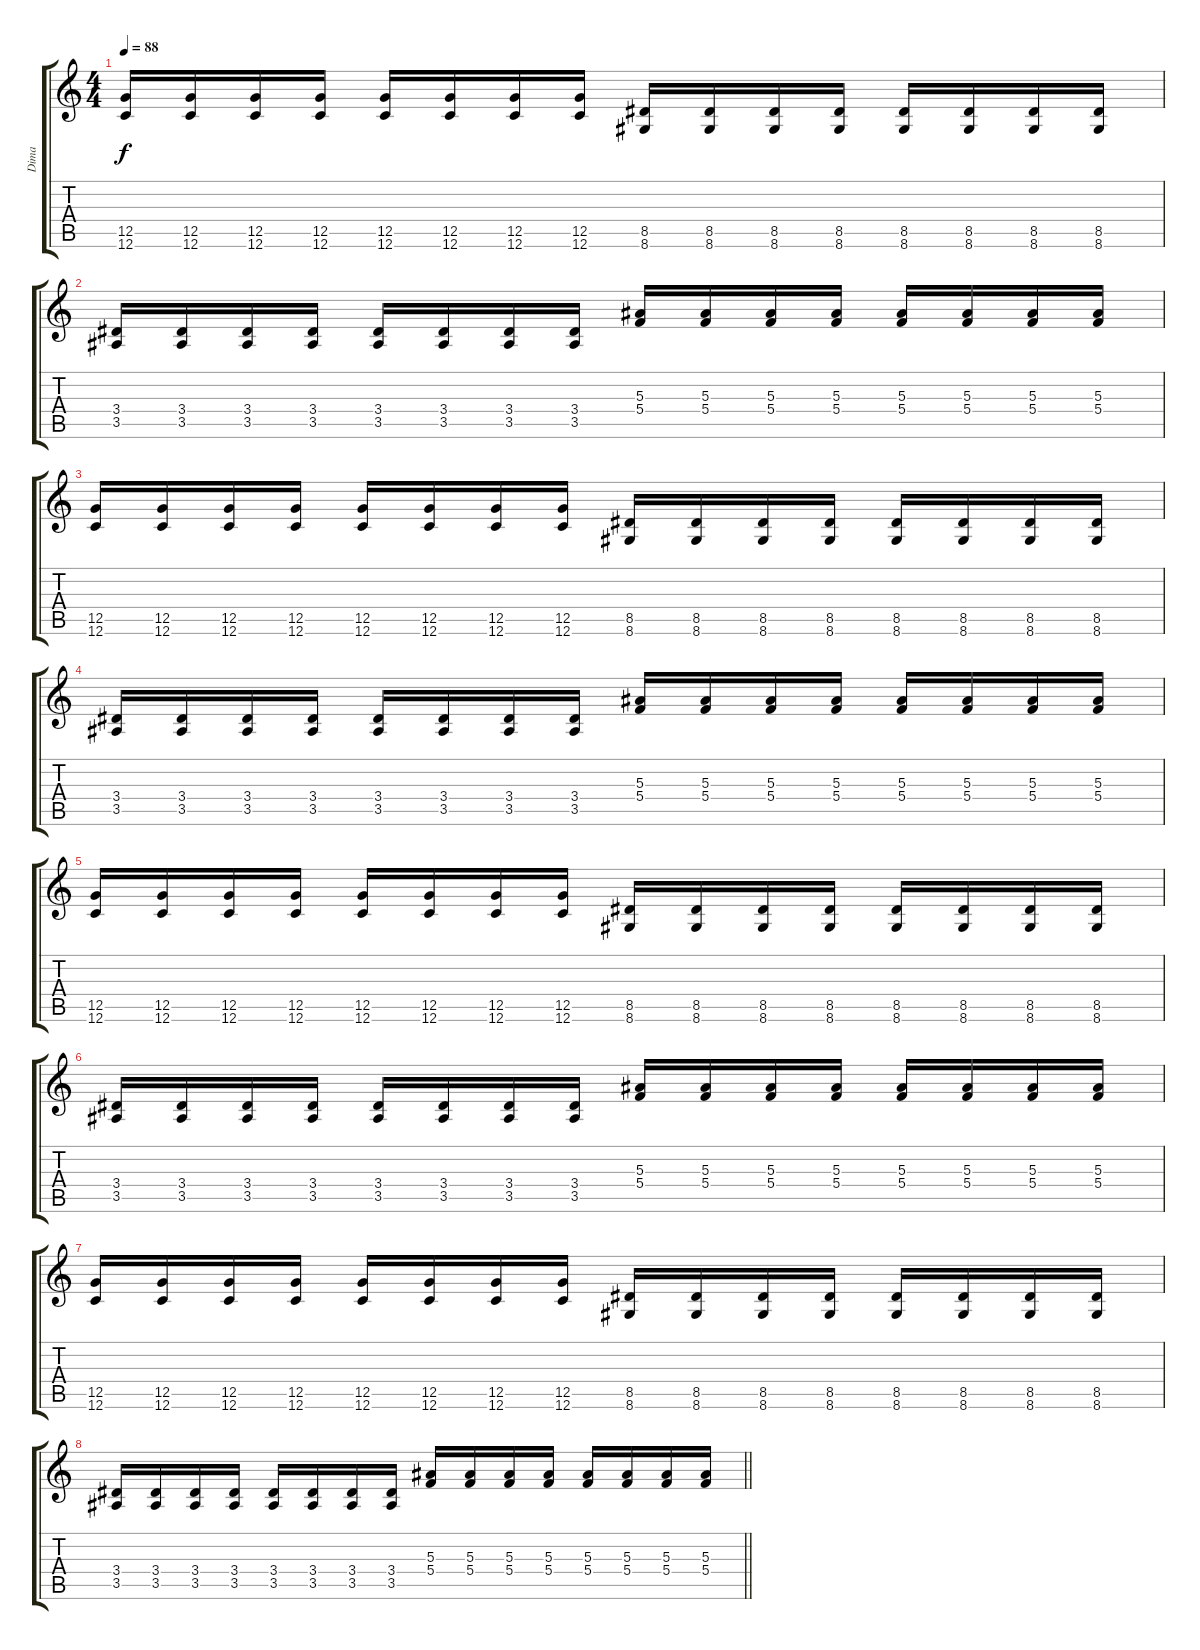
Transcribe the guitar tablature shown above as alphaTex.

\track ("Dima" "Dima") {solo instrument distortionguitar}
\staff {score tabs}
\tuning (D4 A3 F3 C3 G2 C2) {hide}
\ts (4 4)
\tempo 88
\clef g2
\ks c
(12.5 12.6).16{dy f} (12.5 12.6).16 (12.5 12.6).16 (12.5 12.6).16 (12.5 12.6).16 (12.5 12.6).16 (12.5 12.6).16 (12.5 12.6).16 (8.5 8.6).16 (8.5 8.6).16 (8.5 8.6).16 (8.5 8.6).16 (8.5 8.6).16 (8.5 8.6).16 (8.5 8.6).16 (8.5 8.6).16 |
(3.4 3.5).16 (3.4 3.5).16 (3.4 3.5).16 (3.4 3.5).16 (3.4 3.5).16 (3.4 3.5).16 (3.4 3.5).16 (3.4 3.5).16 (5.3 5.4).16 (5.3 5.4).16 (5.3 5.4).16 (5.3 5.4).16 (5.3 5.4).16 (5.3 5.4).16 (5.3 5.4).16 (5.3 5.4).16 |
(12.5 12.6).16 (12.5 12.6).16 (12.5 12.6).16 (12.5 12.6).16 (12.5 12.6).16 (12.5 12.6).16 (12.5 12.6).16 (12.5 12.6).16 (8.5 8.6).16 (8.5 8.6).16 (8.5 8.6).16 (8.5 8.6).16 (8.5 8.6).16 (8.5 8.6).16 (8.5 8.6).16 (8.5 8.6).16 |
(3.4 3.5).16 (3.4 3.5).16 (3.4 3.5).16 (3.4 3.5).16 (3.4 3.5).16 (3.4 3.5).16 (3.4 3.5).16 (3.4 3.5).16 (5.3 5.4).16 (5.3 5.4).16 (5.3 5.4).16 (5.3 5.4).16 (5.3 5.4).16 (5.3 5.4).16 (5.3 5.4).16 (5.3 5.4).16 |
(12.5 12.6).16 (12.5 12.6).16 (12.5 12.6).16 (12.5 12.6).16 (12.5 12.6).16 (12.5 12.6).16 (12.5 12.6).16 (12.5 12.6).16 (8.5 8.6).16 (8.5 8.6).16 (8.5 8.6).16 (8.5 8.6).16 (8.5 8.6).16 (8.5 8.6).16 (8.5 8.6).16 (8.5 8.6).16 |
(3.4 3.5).16 (3.4 3.5).16 (3.4 3.5).16 (3.4 3.5).16 (3.4 3.5).16 (3.4 3.5).16 (3.4 3.5).16 (3.4 3.5).16 (5.3 5.4).16 (5.3 5.4).16 (5.3 5.4).16 (5.3 5.4).16 (5.3 5.4).16 (5.3 5.4).16 (5.3 5.4).16 (5.3 5.4).16 |
(12.5 12.6).16 (12.5 12.6).16 (12.5 12.6).16 (12.5 12.6).16 (12.5 12.6).16 (12.5 12.6).16 (12.5 12.6).16 (12.5 12.6).16 (8.5 8.6).16 (8.5 8.6).16 (8.5 8.6).16 (8.5 8.6).16 (8.5 8.6).16 (8.5 8.6).16 (8.5 8.6).16 (8.5 8.6).16 |
\barLineRight lightlight
(3.4 3.5).16 (3.4 3.5).16 (3.4 3.5).16 (3.4 3.5).16 (3.4 3.5).16 (3.4 3.5).16 (3.4 3.5).16 (3.4 3.5).16 (5.3 5.4).16 (5.3 5.4).16 (5.3 5.4).16 (5.3 5.4).16 (5.3 5.4).16 (5.3 5.4).16 (5.3 5.4).16 (5.3 5.4).16
